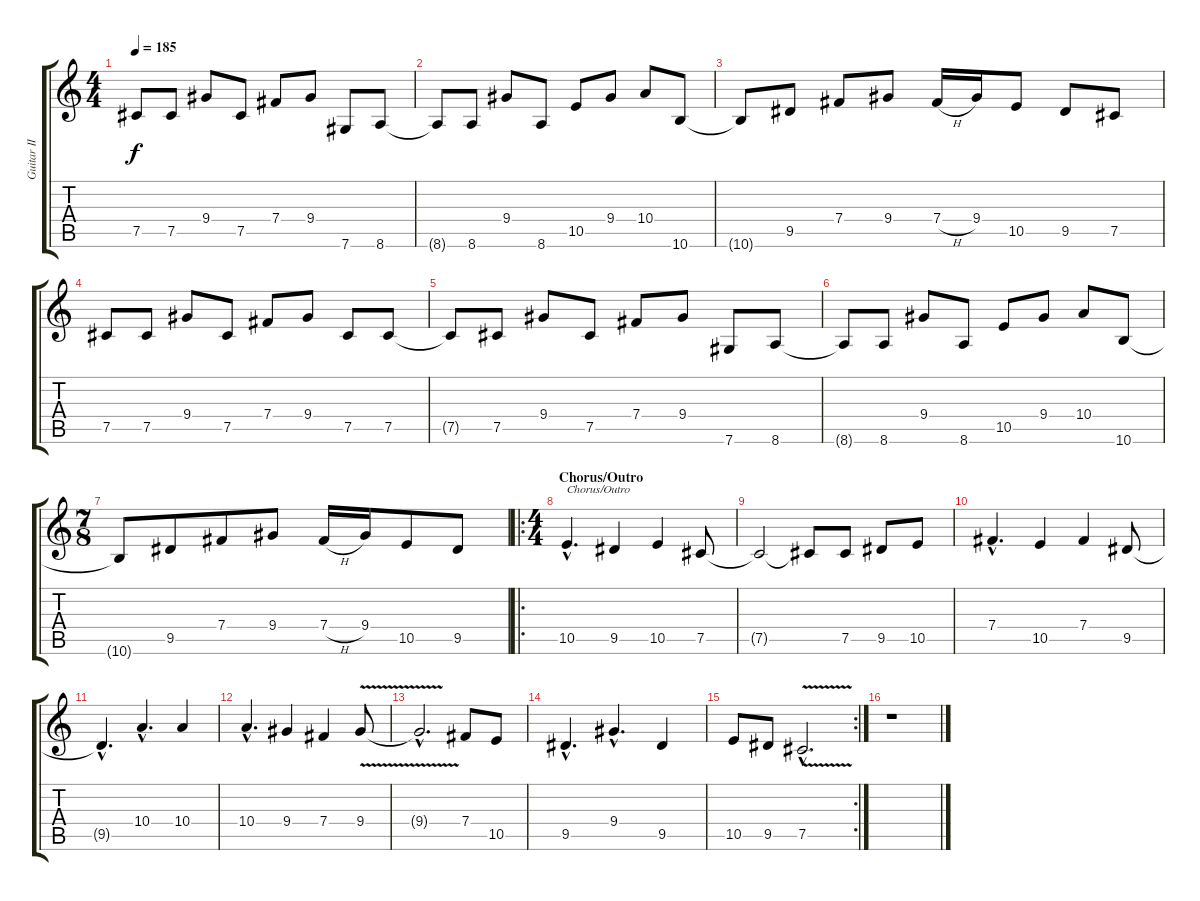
\track ("Guitar II [Henriksson]" "Guitar II ") {instrument overdrivenguitar}
\staff {score tabs}
\tuning (Db4 Ab3 E3 B2 Gb2 Db2) {hide}
\ts (4 4)
\tempo 185
\clef g2
\ks c
7.5{t}.8{dy f} 7.5.8 9.4.8 7.5.8 7.4.8 9.4.8 7.6.8 8.6.8 |
8.6{t}.8 8.6.8 9.4.8 8.6.8 10.5.8 9.4.8 10.4.8 10.6.8 |
10.6{t}.8 9.5.8 7.4.8 9.4.8 7.4{h}.16 9.4.16 10.5.8 9.5.8 7.5.8 |
7.5.8 7.5.8 9.4.8 7.5.8 7.4.8 9.4.8 7.5.8 7.5.8 |
7.5{t}.8 7.5.8 9.4.8 7.5.8 7.4.8 9.4.8 7.6.8 8.6.8 |
8.6{t}.8 8.6.8 9.4.8 8.6.8 10.5.8 9.4.8 10.4.8 10.6.8 |
\ts (7 8)
10.6{t}.8 9.5.8 7.4.8 9.4.8 7.4{h}.16 9.4.16 10.5.8 9.5.8 |
\ro
\ts (4 4)
\section ("" "Chorus/Outro")
10.5{hac}.4{d txt "Chorus/Outro"} 9.5.4 10.5.4 7.5.8 |
7.5{t}.2 7.5{t}.8 7.5.8 9.5.8 10.5.8 |
7.4{hac}.4{d} 10.5.4 7.4.4 9.5.8 |
9.5{hac t}.4{d} 10.4{hac}.4{d} 10.4.4 |
10.4{hac}.4{d} 9.4.4 7.4.4 9.4{v}.8 |
9.4{hac t}.2{d} 7.4.8 10.5.8 |
9.5{hac}.4{d} 9.4{hac}.4{d} 9.5.4 |
\rc 2
10.5.8 9.5.8 7.5{v hac}.2{d} |
r.1
